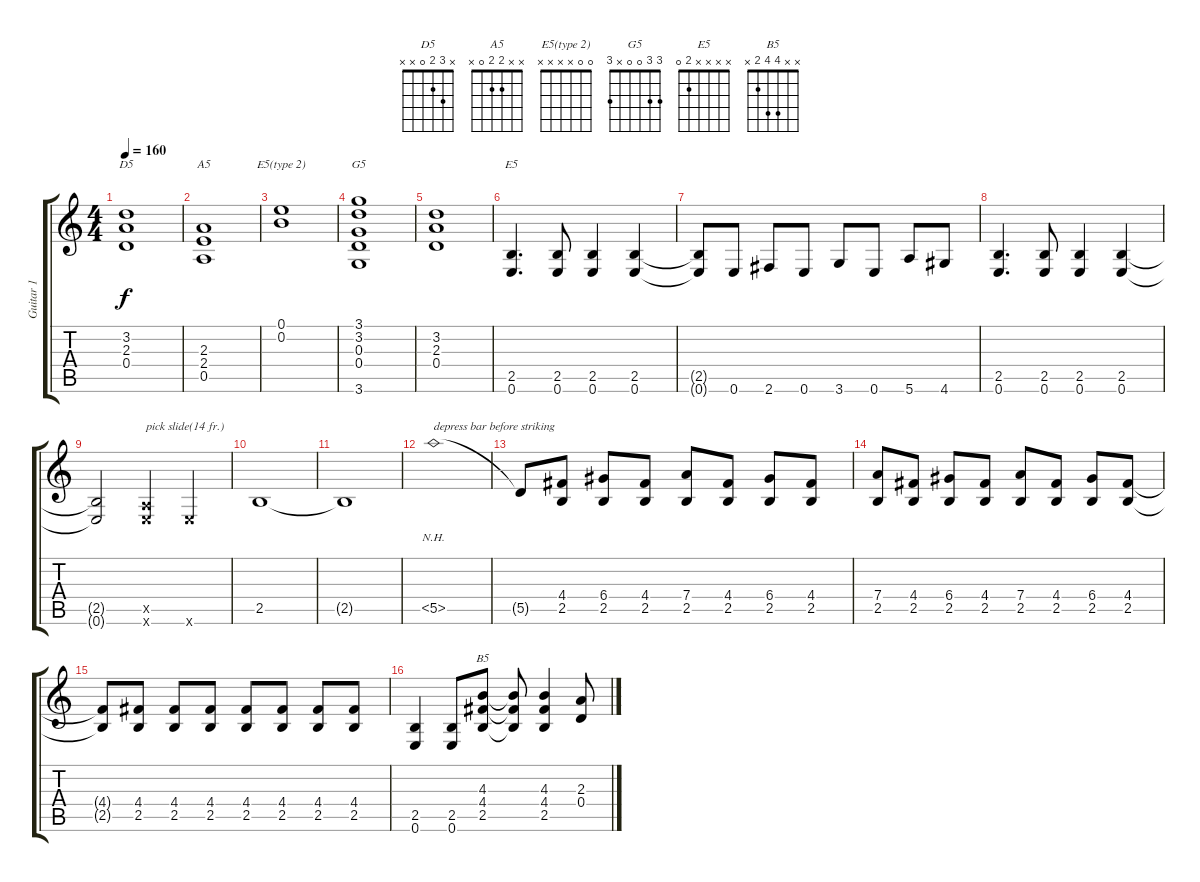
\track ("Guitar 1" "Guitar 1") {instrument distortionguitar}
\staff {score tabs}
\tuning (E4 B3 G3 D3 A2 E2) {hide}
\chord ("D5" x 3 2 0 x x)
\chord ("A5" x x 2 2 0 x)
\chord ("E5(type 2)" 0 0 x x x x)
\chord ("G5" 3 3 0 0 x 3)
\chord ("E5" x x x x 2 0)
\chord ("B5" x x 4 4 2 x)
\ts (4 4)
\tempo 160
\clef g2
\ks c
(3.2 2.3 0.4).1{ch "D5" dy f} |
(2.3 2.4 0.5).1{ch "A5"} |
(0.1 0.2).1{ch "E5(type 2)"} |
(3.1 3.2 0.3 0.4 3.6).1{ch "G5"} |
(3.2 2.3 0.4).1 |
(2.5 0.6).4{d ch "E5"} (2.5 0.6).8 (2.5 0.6).4 (2.5 0.6).4 |
(2.5{t} 0.6{t}).8 0.6.8 2.6.8 0.6.8 3.6.8 0.6.8 5.6.8 4.6.8 |
(2.5 0.6).4{d} (2.5 0.6).8 (2.5 0.6).4 (2.5 0.6).4 |
(2.5{t} 0.6{t}).2 (0.5{x} 0.6{x}).4{txt "pick slide"} 0.6{x}.4{txt "(14 fr.)"} |
2.5.1 |
2.5{t}.1 |
5.5{nh}.1{txt "depress bar before striking"} |
5.5{t}.8 (4.4 2.5).8 (6.4 2.5).8 (4.4 2.5).8 (7.4 2.5).8 (4.4 2.5).8 (6.4 2.5).8 (4.4 2.5).8 |
(7.4 2.5).8 (4.4 2.5).8 (6.4 2.5).8 (4.4 2.5).8 (7.4 2.5).8 (4.4 2.5).8 (6.4 2.5).8 (4.4 2.5).8 |
(4.4{t} 2.5{t}).8 (4.4 2.5).8 (4.4 2.5).8 (4.4 2.5).8 (4.4 2.5).8 (4.4 2.5).8 (4.4 2.5).8 (4.4 2.5).8 |
(2.5 0.6).4 (2.5 0.6).8 (4.3 4.4 2.5).8{ch "B5"} (4.3{t} 4.4{t} 2.5{t}).8 (4.3 4.4 2.5).4 (2.3 0.4).8
